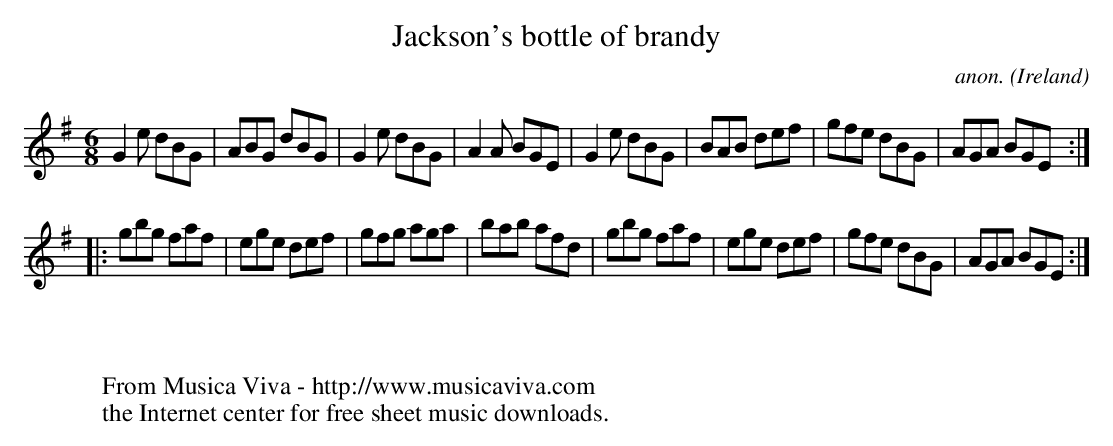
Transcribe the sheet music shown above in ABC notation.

X:1
T:Jackson's bottle of brandy
C:anon.
O:Ireland
M:6/8
L:1/8
K:Em
G2e dBG|ABG dBG|G2e dBG|A2A BGE|G2e dBG|BAB def|gfe dBG|AGA BGE:|
|:gbg faf|ege def|gfg aga|bab afd|gbg faf|ege def|gfe dBG|AGA BGE:|
W:
W:
W: From Musica Viva - http://www.musicaviva.com
W: the Internet center for free sheet music downloads.
